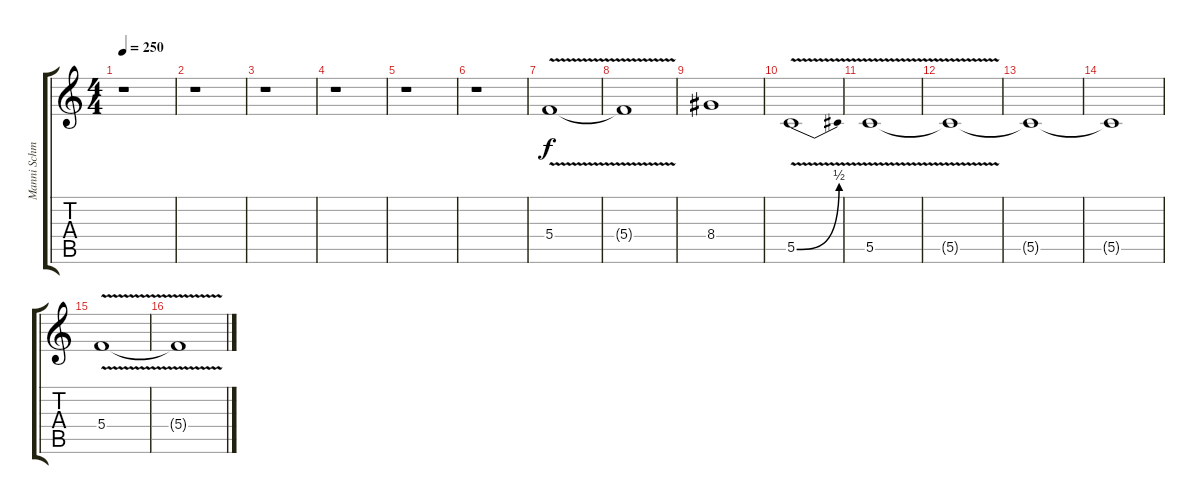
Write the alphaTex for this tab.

\track ("Manni Schmidt (Solista 2)" "Manni Schm") {instrument distortionguitar}
\staff {score tabs}
\tuning (D4 A3 F3 C3 G2 D2) {hide}
\ts (4 4)
\tempo 250
\clef g2
\ks c
r.1{dy f} |
r.1 |
r.1 |
r.1 |
r.1 |
r.1 |
5.4{v}.1 |
5.4{t}.1 |
8.4.1 |
5.5{be (bend 0 0 60 2) v}.1 |
5.5{v}.1 |
5.5{t}.1 |
5.5{t}.1 |
5.5{t}.1 |
5.4{v}.1 |
5.4{t}.1
